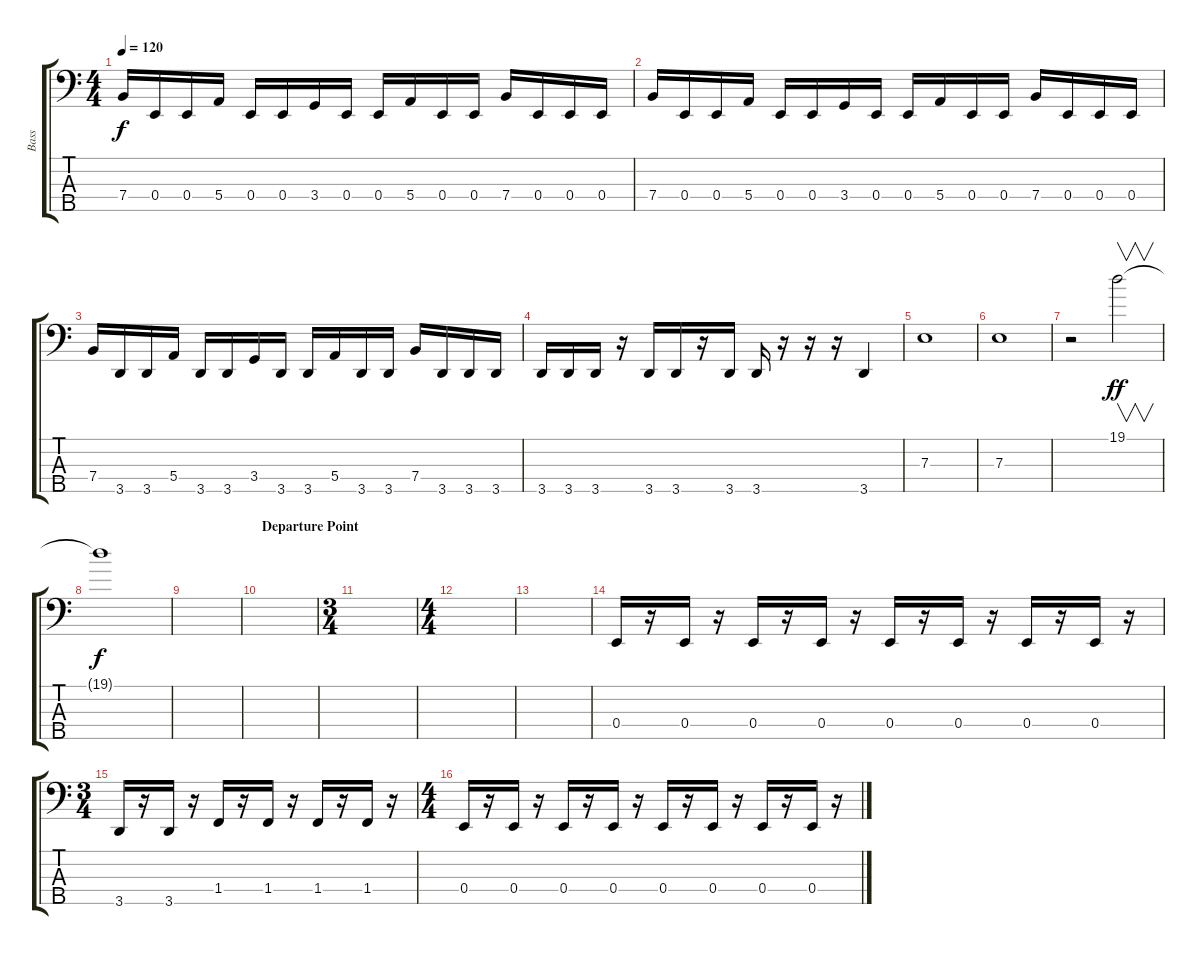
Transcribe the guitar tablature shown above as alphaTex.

\track ("Bass" "Bass") {instrument electricbassfinger}
\staff {score tabs}
\tuning (G2 D2 A1 E1 B0) {hide}
\ts (4 4)
\tempo 120
\clef f4
\ks c
7.4.16{dy f} 0.4.16 0.4.16 5.4.16 0.4.16 0.4.16 3.4.16 0.4.16 0.4.16 5.4.16 0.4.16 0.4.16 7.4.16 0.4.16 0.4.16 0.4.16 |
7.4.16 0.4.16 0.4.16 5.4.16 0.4.16 0.4.16 3.4.16 0.4.16 0.4.16 5.4.16 0.4.16 0.4.16 7.4.16 0.4.16 0.4.16 0.4.16 |
7.4.16 3.5.16 3.5.16 5.4.16 3.5.16 3.5.16 3.4.16 3.5.16 3.5.16 5.4.16 3.5.16 3.5.16 7.4.16 3.5.16 3.5.16 3.5.16 |
3.5.16 3.5.16 3.5.16 r.16 3.5.16 3.5.16 r.16 3.5.16 3.5.16 r.16 r.16 r.16 3.5.4 |
7.3.1 |
7.3.1 |
r.2 19.1.2{v dy ff volume 15 balance 3 instrument clarinet} |
19.1{t}.1{dy f volume 0} |
|
\section ("" "Departure Point")
|
\ts (3 4)
|
\ts (4 4)
|
|
0.4.16 r.16 0.4.16 r.16 0.4.16 r.16 0.4.16 r.16 0.4.16 r.16 0.4.16 r.16 0.4.16 r.16 0.4.16 r.16 |
\ts (3 4)
3.5.16 r.16 3.5.16 r.16 1.4.16 r.16 1.4.16 r.16 1.4.16 r.16 1.4.16 r.16 |
\ts (4 4)
0.4.16 r.16 0.4.16 r.16 0.4.16 r.16 0.4.16 r.16 0.4.16 r.16 0.4.16 r.16 0.4.16 r.16 0.4.16 r.16
